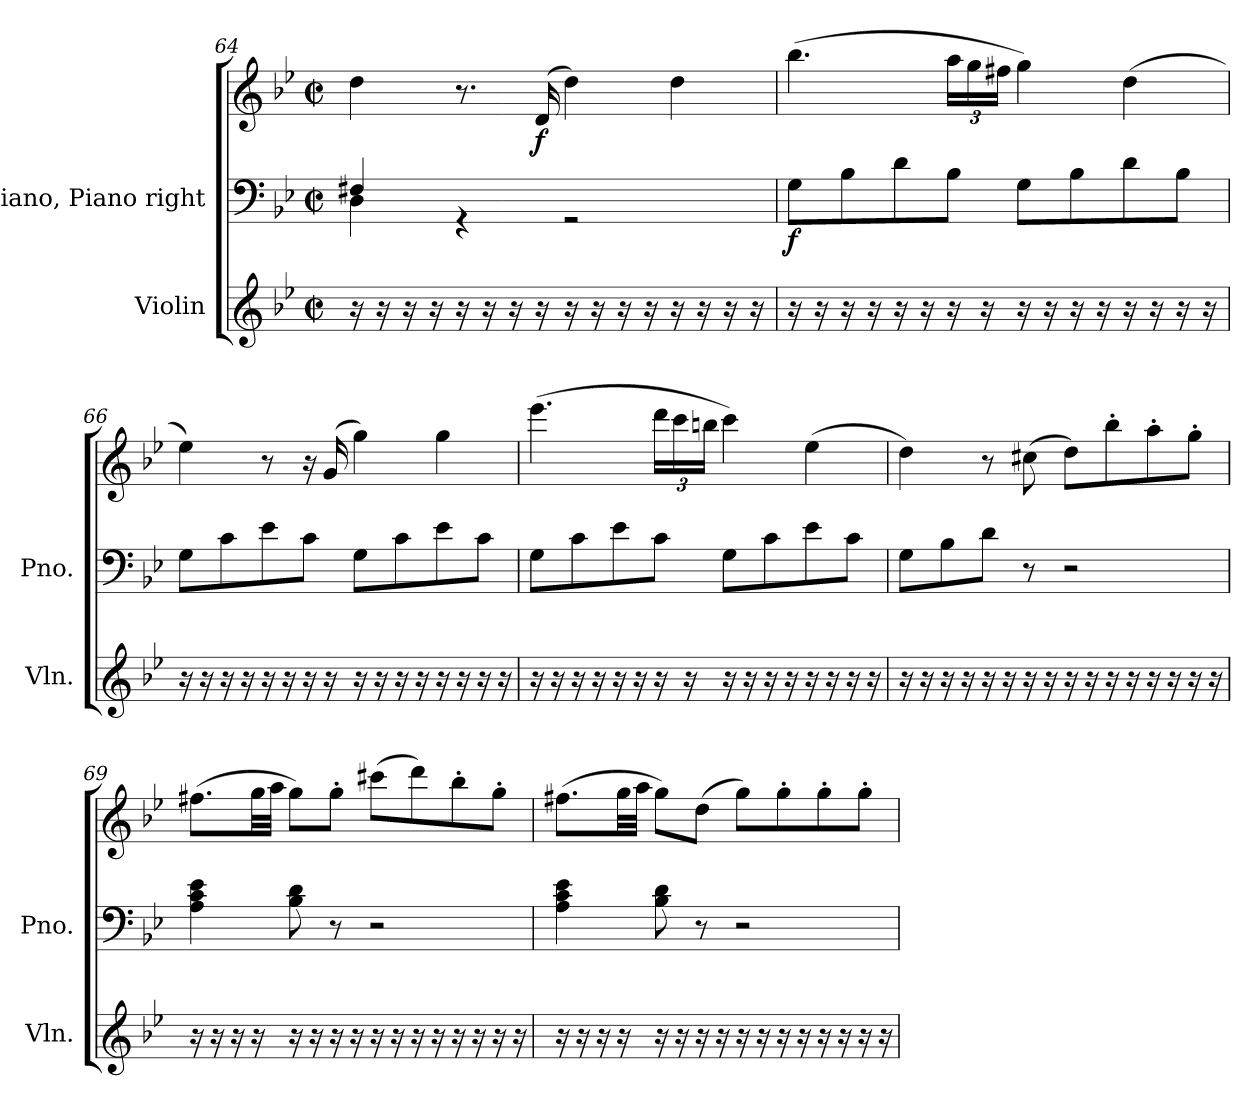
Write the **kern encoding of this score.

**kern	**kern	**kern	**dynam
*part2	*part1	*part1	*part1
*staff3	*staff2	*staff1	*staff1/2
*I"Violin	*I"Piano, Piano right	*	*
*I'Vln.	*I'Pno.	*	*
*clefG2	*clefF4	*clefG2	*
*k[b-e-]	*k[b-e-]	*k[b-e-]	*
*M2/2	*M2/2	*M2/2	*
*met(c|)	*met(c|)	*met(c|)	*
=64	=64	=64	=64
*	*^	*	*
16r	4F#X/	4D\	4dd\	.
16r	.	.	.	.
16r	.	.	.	.
16r	.	.	.	.
16r	4rGG	2.ryy	8.r	.
16r	.	.	.	.
16r	.	.	.	.
!	!	!	!	!LO:DY:b
16r	.	.	(>16d/	f
16r	2rGG	.	4dd\)	.
16r	.	.	.	.
16r	.	.	.	.
16r	.	.	.	.
16r	.	.	4dd\	.
16r	.	.	.	.
16r	.	.	.	.
16r	.	.	.	.
*	*v	*v	*	*
!!LO:LB:g=z
=65	=65	=65	=65
!	!	!	!LO:DY:b=2
16r	8G\L	(>4.bb-\	f
16r	.	.	.
16r	8B-\	.	.
16r	.	.	.
16r	8d\	.	.
16r	.	.	.
*	*	*Xbrackettup	*
16r	8B-\J	24aa\LL	.
.	.	24gg\	.
16r	.	.	.
.	.	24ff#X\JJ	.
16r	8G\L	4gg\)	.
16r	.	.	.
16r	8B-\	.	.
16r	.	.	.
16r	8d\	(>4dd\	.
16r	.	.	.
16r	8B-\J	.	.
16r	.	.	.
=66	=66	=66	=66
16r	8G\L	4ee-\)	.
16r	.	.	.
16r	8c\	.	.
16r	.	.	.
16r	8e-\	8r	.
16r	.	.	.
16r	8c\J	16r	.
16r	.	(>16g/	.
16r	8G\L	4gg\)	.
16r	.	.	.
16r	8c\	.	.
16r	.	.	.
16r	8e-\	4gg\	.
16r	.	.	.
16r	8c\J	.	.
16r	.	.	.
!!LO:PB:g=z
=67	=67	=67	=67
16r	8G\L	(>4.eee-\	.
16r	.	.	.
16r	8c\	.	.
16r	.	.	.
16r	8e-\	.	.
16r	.	.	.
16r	8c\J	24ddd\LL	.
.	.	24ccc\	.
16r	.	.	.
.	.	24bbn\JJ	.
16r	8G\L	4ccc\)	.
16r	.	.	.
16r	8c\	.	.
16r	.	.	.
16r	8e-\	(>4ee-\	.
16r	.	.	.
16r	8c\J	.	.
16r	.	.	.
=68	=68	=68	=68
16r	8G\L	4dd\)	.
16r	.	.	.
16r	8B-\	.	.
16r	.	.	.
16r	8d\J	8r	.
16r	.	.	.
16r	8r	(>8cc#X\	.
16r	.	.	.
16r	2r	8dd\L)	.
16r	.	.	.
16r	.	8bb-'\	.
16r	.	.	.
16r	.	8aa'\	.
16r	.	.	.
16r	.	8gg'\J	.
16r	.	.	.
!!LO:LB:g=z
=69	=69	=69	=69
16r	4A\ 4c\ 4e-\	(>8.ff#X\L	.
16r	.	.	.
16r	.	.	.
16r	.	32gg\LL	.
.	.	32aa\JJJ	.
16r	8B-\ 8d\	8gg\L)	.
16r	.	.	.
16r	8r	8gg'\J	.
16r	.	.	.
16r	2r	(>8ccc#X\L	.
16r	.	.	.
16r	.	8ddd\)	.
16r	.	.	.
16r	.	8bb-'\	.
16r	.	.	.
16r	.	8gg'\J	.
16r	.	.	.
=70	=70	=70	=70
16r	4A\ 4c\ 4e-\	(>8.ff#X\L	.
16r	.	.	.
16r	.	.	.
16r	.	32gg\LL	.
.	.	32aa\JJJ	.
16r	8B-\ 8d\	8gg\L)	.
16r	.	.	.
16r	8r	(>8dd\J	.
16r	.	.	.
16r	2r	8gg\L)	.
16r	.	.	.
16r	.	8gg'\	.
16r	.	.	.
16r	.	8gg'\	.
16r	.	.	.
16r	.	8gg'\J	.
16r	.	.	.
=	=	=	=
*-	*-	*-	*-
